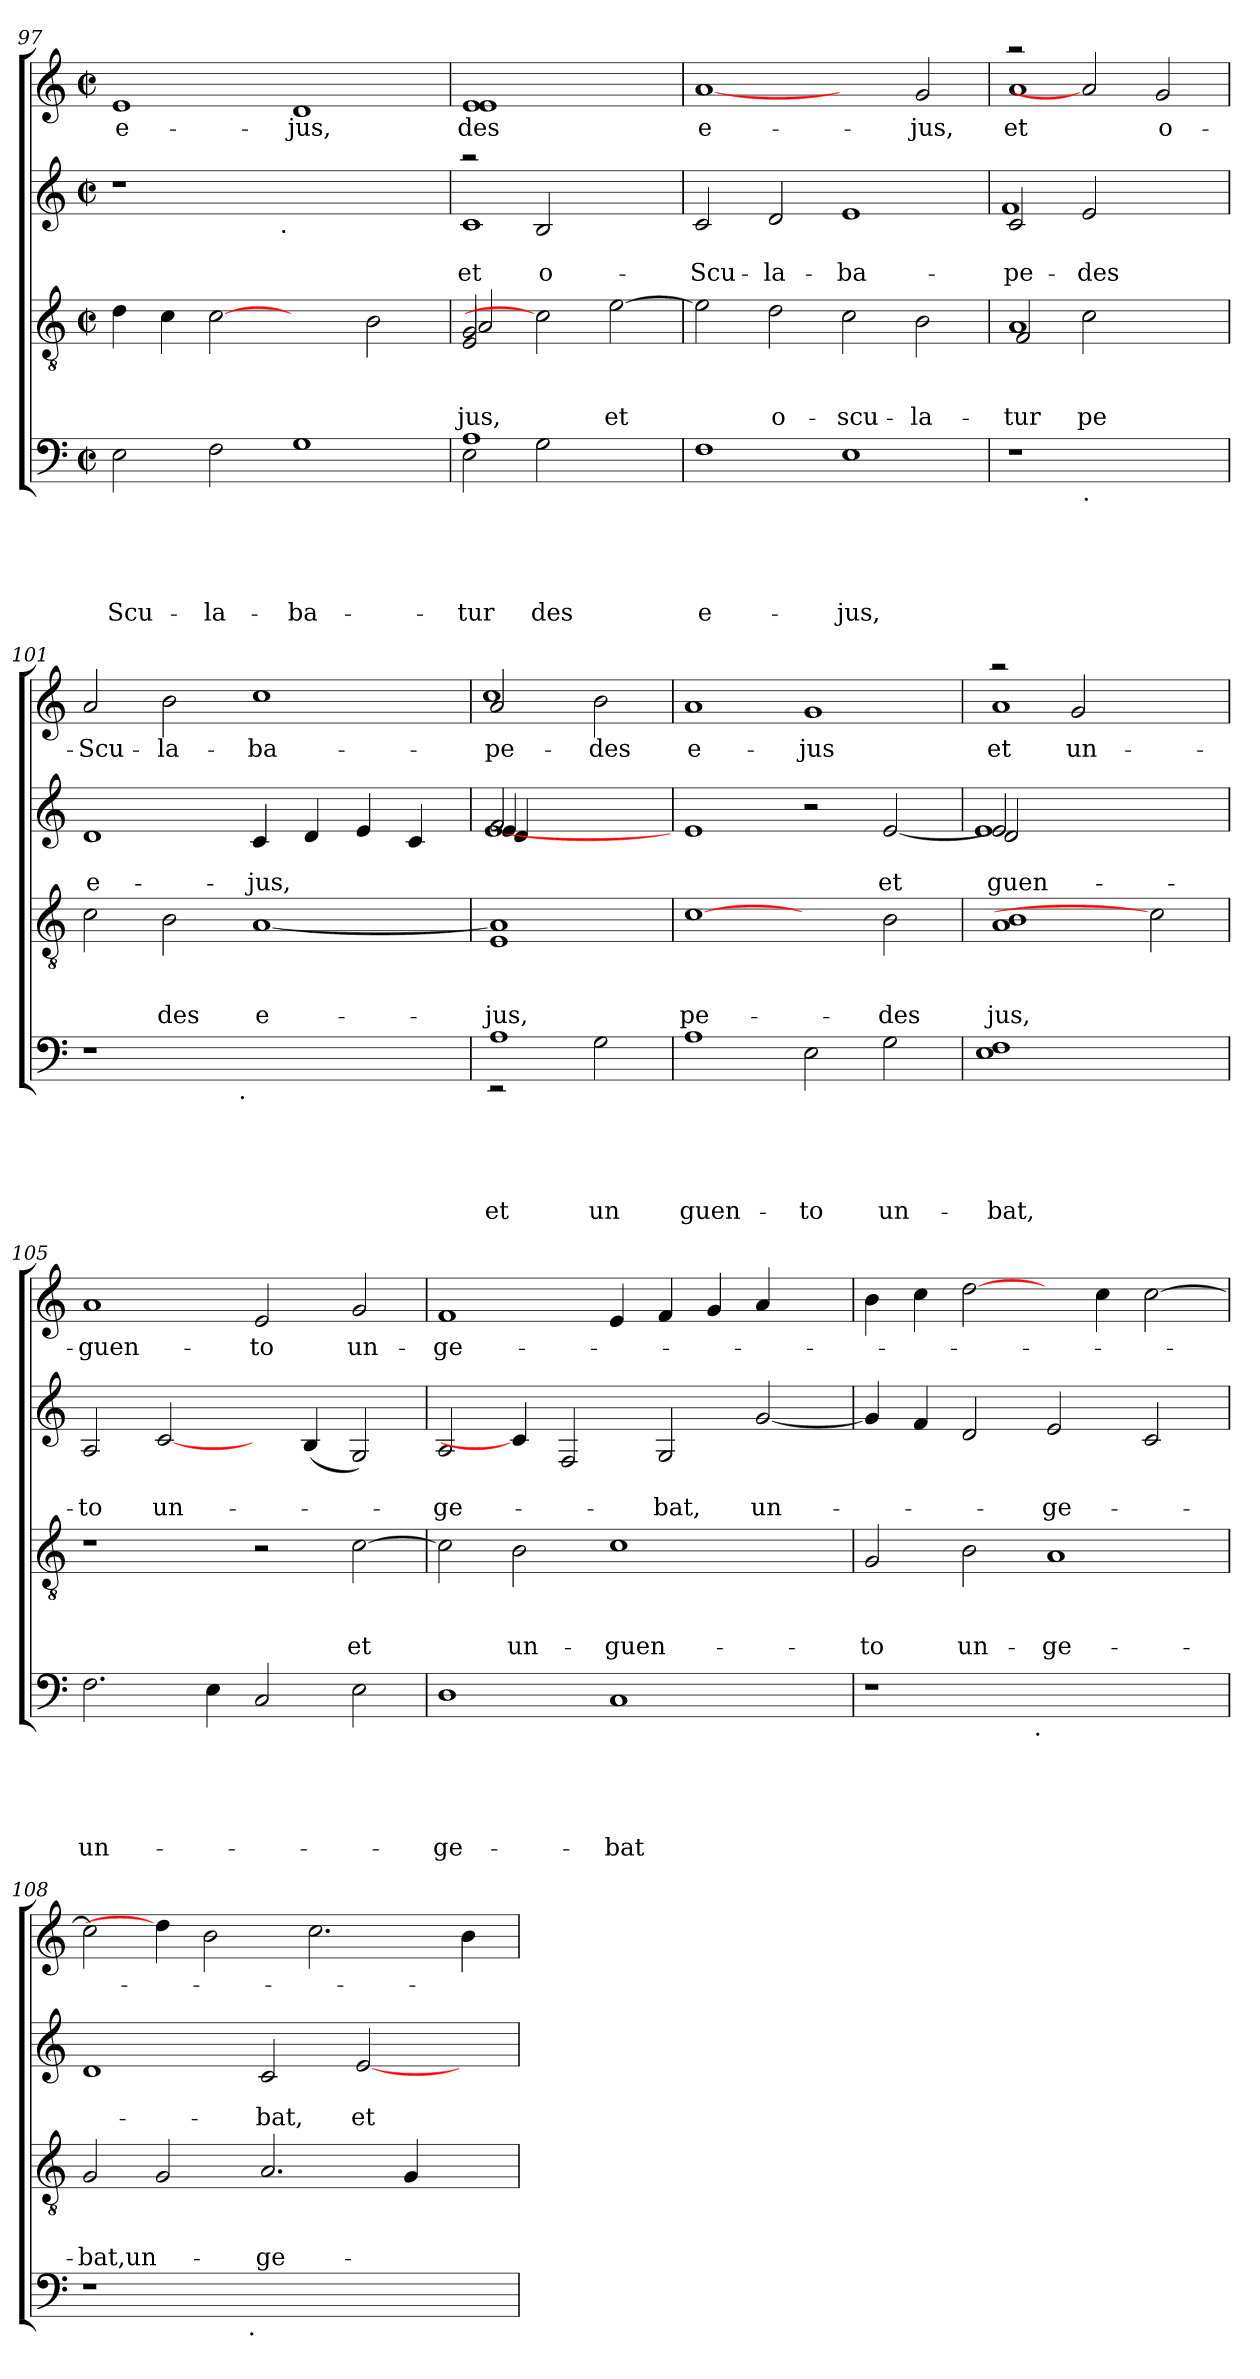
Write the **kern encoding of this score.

**kern	**text	**text	**text	**text	**text	**kern	**text	**text	**text	**kern	**text	**text	**kern	**text
*part4	*part4	*part4	*part4	*part4	*part4	*part3	*part3	*part3	*part3	*part2	*part2	*part2	*part1	*part1
*staff4	*staff4	*staff4	*staff4	*staff4	*staff4	*staff3	*staff3	*staff3	*staff3	*staff2	*staff2	*staff2	*staff1	*staff1
*clefF4	*	*	*	*	*	*clefGv2	*	*	*	*clefG2	*	*	*clefG2	*
*k[]	*	*	*	*	*	*k[]	*	*	*	*k[]	*	*	*k[]	*
*C:	*	*	*	*	*	*C:	*	*	*	*C:	*	*	*C:	*
*M2/2	*	*	*	*	*	*M2/2	*	*	*	*M2/2	*	*	*M2/2	*
*met(c|)	*	*	*	*	*	*met(c|)	*	*	*	*met(c|)	*	*	*met(c|)	*
=97	=97	=97	=97	=97	=97	=97	=97	=97	=97	=97	=97	=97	=97	=97
!	!	!	!	!	!LO:LY:b	!	!	!	!	!	!	!	!	!LO:LY:b
*	*	*	*	*	*	*	*	*	*	*^	*	*	*	*
2E\	.	.	.	.	-Scu-	4d\	.	.	.	1r	2ryy	.	.	1e	-e-
.	.	.	.	.	.	4c\	.	.	.	.	.	.	.	.	.
!	!	!	!	!	!LO:LY:b	!	!	!	!	!	!	!	!	!	!
2F\	.	.	.	.	-la-	[2c	.	.	.	.	4...ryy	.	.	.	.
!	!	!	!	!	!	!	!	!	!	!	!LO:TX:b:t=.	!	!	!	!
.	.	.	.	.	.	.	.	.	.	.	1ryy	.	.	.	.
!	!	!	!	!	!LO:LY:b:rj	!	!	!	!	!	!	!	!	!	!LO:LY:b
1G	.	.	.	.	-ba-	2ryy	.	.	.	1ryy	.	.	.	1d	-jus,
.	.	.	.	.	.	2B\	.	.	.	.	.	.	.	.	.
.	.	.	.	.	.	.	.	.	.	.	32ryy	.	.	.	.
=98	=98	=98	=98	=98	=98	=98	=98	=98	=98	=98	=98	=98	=98	=98	=98
!	!	!	!	!	!LO:LY:b	!	!	!	!	!	!	!	!	!	!
*^	*	*	*	*	*	*	*	*	*	*	*	*	*	*	*
!	!	!	!	!	!	!LO:LY:b	!	!	!	!LO:LY:b	!	!	!	!LO:LY:b	!	!LO:LY:b
*	*	*	*	*	*	*	*^	*	*	*	*	*	*	*	*	*
*	*	*	*	*	*	*	*	*^	*	*	*	*	*	*	*	*	*
1A	2E\	.	.	.	.	-tur	2G/	2A/	2E/	.	.	jus,	2raa	1c	.	-et	1e 1e	-des
!	!	!	!	!	!	!LO:LY:b	!	!	!	!	!	!	!	!	!	!LO:LY:b	!	!
.	2G\	.	.	.	.	des	2c]	1ryy	1ryy	.	.	.	2B/	.	.	o-	.	.
!	!	!	!	!	!	!	!	!	!	!	!	!LO:LY:b	!	!	!	!	!	!
2ryy	2ryy	.	.	.	.	.	[>2e\	.	.	.	.	-et	2ryy	2ryy	.	.	2ryy	.
*	*	*	*	*	*	*	*v	*v	*v	*	*	*	*	*	*	*	*	*
=99	=99	=99	=99	=99	=99	=99	=99	=99	=99	=99	=99	=99	=99	=99	=99	=99
!	!	!	!	!	!	!LO:LY:b	!	!	!	!	!	!	!	!LO:LY:b	!	!LO:LY:b
*v	*v	*	*	*	*	*	*	*	*	*	*v	*v	*	*	*	*
1F	.	.	.	.	e-	2e\]	.	.	.	2c/	.	Scu-	[1a	e-
!	!	!	!	!	!	!	!	!	!LO:LY:b	!	!	!LO:LY:b	!	!
.	.	.	.	.	.	2d\	.	.	o-	2d/	.	-la-	.	.
!	!	!	!	!	!LO:LY:b	!	!	!	!LO:LY:b	!	!	!LO:LY:b:rj	!	!
1E	.	.	.	.	-jus,	2c\	.	.	-scu-	1e	.	-ba-	2ryy	.
!	!	!	!	!	!	!	!	!	!LO:LY:b:rj	!	!	!	!	!LO:LY:b
.	.	.	.	.	.	2B\	.	.	-la-	.	.	.	2g/	-jus,
=100	=100	=100	=100	=100	=100	=100	=100	=100	=100	=100	=100	=100	=100	=100
!	!	!	!	!	!	!	!	!	!LO:LY:b	!	!	!	!	!
*	*	*	*	*	*	*^	*	*	*	*	*	*	*	*
!	!	!	!	!	!	!	!	!	!	!LO:LY:b	!	!	!LO:LY:b	!	!
*	*	*	*	*	*	*	*	*	*	*	*^	*	*	*	*
!	!	!	!	!	!	!	!	!	!	!	!	!	!	!LO:LY:b	!	!LO:LY:b
*^	*	*	*	*	*	*	*	*	*	*	*	*	*	*	*^	*
1r	2ryy	.	.	.	.	.	1A	2F/	.	.	-tur	2c/	1f	.	pe-	2raa	1a	-et
!	!LO:TX:b:t=.	!	!	!	!	!	!	!	!	!	!	!	!	!	!	!	!	!
!	!	!	!	!	!	!	!	!	!	!	!LO:LY:b	!	!	!	!LO:LY:b	!	!	!
.	1ryy	.	.	.	.	.	.	2c\	.	.	pe-	2e/	.	.	des	2a]	.	.
!	!	!	!	!	!	!	!	!	!	!	!	!	!	!	!	!	!	!LO:LY:b
2ryy	.	.	.	.	.	.	2ryy	2ryy	.	.	.	2ryy	2ryy	.	.	2g/	2ryy	o-
=101	=101	=101	=101	=101	=101	=101	=101	=101	=101	=101	=101	=101	=101	=101	=101	=101	=101	=101
!	!	!	!	!	!	!	!	!	!	!	!	!	!	!	!LO:LY:b	!	!	!LO:LY:b
*	*	*	*	*	*	*	*v	*v	*	*	*	*	*	*	*	*v	*v	*
*	*	*	*	*	*	*	*	*	*	*	*v	*v	*	*	*	*
1r	2ryy	.	.	.	.	.	2c\	.	.	.	1d	.	-e-	2a/	Scu-
!	!	!	!	!	!	!	!	!	!	!LO:LY:b	!	!	!	!	!LO:LY:b
.	4...ryy	.	.	.	.	.	2B\	.	.	-des	.	.	.	2b\	-la-
!	!LO:TX:b:t=.	!	!	!	!	!	!	!	!	!	!	!	!	!	!
.	1ryy	.	.	.	.	.	.	.	.	.	.	.	.	.	.
!	!	!	!	!	!	!	!	!	!	!LO:LY:b:rj	!	!	!LO:LY:b	!	!LO:LY:b:rj
1ryy	.	.	.	.	.	.	[>1A	.	.	e-	4c/	.	-jus,	1cc	-ba-
.	.	.	.	.	.	.	.	.	.	.	4d/	.	.	.	.
.	.	.	.	.	.	.	.	.	.	.	4e/	.	.	.	.
.	.	.	.	.	.	.	.	.	.	.	4c/	.	.	.	.
.	32ryy	.	.	.	.	.	.	.	.	.	.	.	.	.	.
!!LO:PB:g=z
=102	=102	=102	=102	=102	=102	=102	=102	=102	=102	=102	=102	=102	=102	=102	=102
!	!	!	!	!	!	!LO:LY:b	!	!	!	!LO:LY:b	!	!	!	!	!LO:LY:b
*	*	*	*	*	*	*	*	*	*	*	*^	*	*	*^	*
*	*	*	*	*	*	*	*	*	*	*	*	*^	*	*	*	*	*
*	*	*	*	*	*	*	*	*	*	*	*	*	*^	*	*	*	*	*
!	!	!	!	!	!	!	!	!	!	!	!	!	!	!	!	!	!	!	!LO:LY:b
1A	2rEE	.	.	.	.	et	1E 1A]	.	.	-jus,	2f/	4e/	4d/	[<1e	.	.	2a/	1cc	pe-
.	.	.	.	.	.	.	.	.	.	.	.	2.ryy	2.ryy	.	.	.	.	.	.
!	!	!	!	!	!	!LO:LY:b	!	!	!	!	!	!	!	!	!	!	!	!	!LO:LY:b
.	2G\	.	.	.	.	un-	.	.	.	.	2ryy	.	.	.	.	.	2b\	.	des
*	*	*	*	*	*	*	*	*	*	*	*v	*v	*v	*v	*	*	*	*	*
*	*	*	*	*	*	*	*	*	*	*	*	*	*	*v	*v	*
=103	=103	=103	=103	=103	=103	=103	=103	=103	=103	=103	=103	=103	=103	=103	=103
!	!	!	!	!	!	!LO:LY:b	!	!	!	!LO:LY:b	!	!	!	!	!LO:LY:b
*v	*v	*	*	*	*	*	*	*	*	*	*	*	*	*	*
1A	.	.	.	.	-guen-	[1c	.	.	pe-	1e	.	.	1a	-e-
!	!	!	!	!	!LO:LY:b	!	!	!	!	!	!	!	!	!LO:LY:b
2E\	.	.	.	.	-to	2ryy	.	.	.	2r	.	.	1g	-jus
!	!	!	!	!	!LO:LY:b	!	!	!	!LO:LY:b	!	!	!LO:LY:b	!	!
2G\	.	.	.	.	un-	2B\	.	.	-des	[<2e/	.	et	.	.
=104	=104	=104	=104	=104	=104	=104	=104	=104	=104	=104	=104	=104	=104	=104
!	!	!	!	!	!LO:LY:b	!	!	!	!LO:LY:b	!	!	!LO:LY:b	!	!
*	*	*	*	*	*	*	*	*	*	*^	*	*	*	*
*	*	*	*	*	*	*	*	*	*	*	*^	*	*	*	*
!	!	!	!	!	!	!	!	!	!	!	!	!	!	!LO:LY:b	!	!LO:LY:b
*	*	*	*	*	*	*	*	*	*	*	*	*	*	*	*^	*
1E 1F	.	.	.	.	-bat,	1A 1B	.	.	-jus,	2e/]	2d/	1e	.	-guen-	2raa	1a	-et
!	!	!	!	!	!	!	!	!	!	!	!	!	!	!	!	!	!LO:LY:b
.	.	.	.	.	.	.	.	.	.	2ryy	2ryy	.	.	.	2g/	.	un-
2ryy	.	.	.	.	.	2c]	.	.	.	2ryy	2ryy	2ryy	.	.	2ryy	2ryy	.
=105	=105	=105	=105	=105	=105	=105	=105	=105	=105	=105	=105	=105	=105	=105	=105	=105	=105
!	!	!	!	!	!LO:LY:b	!	!	!	!	!	!	!	!	!LO:LY:b	!	!	!LO:LY:b
*	*	*	*	*	*	*	*	*	*	*v	*v	*v	*	*	*	*	*
*	*	*	*	*	*	*	*	*	*	*	*	*	*v	*v	*
2.F\	.	.	.	.	un-	1r	.	.	.	2A/	.	-to	1a	guen-
!	!	!	!	!	!	!	!	!	!	!	!	!LO:LY:b	!	!
.	.	.	.	.	.	.	.	.	.	[2c/	.	un-	.	.
4E\	.	.	.	.	.	.	.	.	.	.	.	.	.	.
!	!	!	!	!	!	!	!	!	!	!	!	!	!	!LO:LY:b
2C/	.	.	.	.	.	2r	.	.	.	4ryy	.	.	2e/	-to
.	.	.	.	.	.	.	.	.	.	(4B/	.	.	.	.
!	!	!	!	!	!	!	!	!	!LO:LY:b	!	!	!	!	!LO:LY:b
2E\	.	.	.	.	.	[>2c\	.	.	et	2G/)	.	.	2g/	un-
=106	=106	=106	=106	=106	=106	=106	=106	=106	=106	=106	=106	=106	=106	=106
!	!	!	!	!	!LO:LY:b	!	!	!	!	!	!	!LO:LY:b	!	!LO:LY:b
1D	.	.	.	.	-ge-	2c\]	.	.	.	2A/	.	-ge-	1f	-ge-
!	!	!	!	!	!	!	!	!	!LO:LY:b	!	!	!	!	!
.	.	.	.	.	.	2B\	.	.	un-	4c/]	.	.	.	.
.	.	.	.	.	.	.	.	.	.	2F/	.	.	.	.
!	!	!	!	!	!LO:LY:b	!	!	!	!LO:LY:b	!	!	!	!	!
1C	.	.	.	.	-bat	1c	.	.	-guen-	.	.	.	4e/	.
!	!	!	!	!	!	!	!	!	!	!	!	!LO:LY:b	!	!
.	.	.	.	.	.	.	.	.	.	2G/	.	-bat,	4f/	.
.	.	.	.	.	.	.	.	.	.	.	.	.	4g/	.
!	!	!	!	!	!	!	!	!	!	!	!	!LO:LY:b	!	!
.	.	.	.	.	.	.	.	.	.	[<2g/	.	un-	4a/	.
4ryy	.	.	.	.	.	4ryy	.	.	.	.	.	.	4ryy	.
=107	=107	=107	=107	=107	=107	=107	=107	=107	=107	=107	=107	=107	=107	=107
!	!	!	!	!	!	!	!	!	!LO:LY:b	!	!	!	!	!
*^	*	*	*	*	*	*	*	*	*	*	*	*	*	*
1r	2ryy	.	.	.	.	.	2G/	.	.	-to	4g/]	.	.	4b\	.
.	.	.	.	.	.	.	.	.	.	.	4f/	.	.	4cc\	.
!	!	!	!	!	!	!	!	!	!	!LO:LY:b	!	!	!	!	!
.	4...ryy	.	.	.	.	.	2B\	.	.	un-	2d/	.	.	[2dd\	.
!	!LO:TX:b:t=.	!	!	!	!	!	!	!	!	!	!	!	!	!	!
.	1ryy	.	.	.	.	.	.	.	.	.	.	.	.	.	.
!	!	!	!	!	!	!	!	!	!	!LO:LY:b:rj	!	!	!LO:LY:b	!	!
1ryy	.	.	.	.	.	.	1A	.	.	-ge-	2e/	.	-ge-	4ryy	.
.	.	.	.	.	.	.	.	.	.	.	.	.	.	4cc\	.
.	.	.	.	.	.	.	.	.	.	.	2c/	.	.	[>2cc\	.
.	32ryy	.	.	.	.	.	.	.	.	.	.	.	.	.	.
=108	=108	=108	=108	=108	=108	=108	=108	=108	=108	=108	=108	=108	=108	=108	=108
!	!	!	!	!	!	!	!	!	!	!LO:LY:b	!	!	!	!	!
1r	2ryy	.	.	.	.	.	2G/	.	.	-bat,un-	1d	.	.	2cc\]	.
.	4...ryy	.	.	.	.	.	2G/	.	.	.	.	.	.	4dd\]	.
.	.	.	.	.	.	.	.	.	.	.	.	.	.	2b\	.
!	!LO:TX:b:t=.	!	!	!	!	!	!	!	!	!	!	!	!	!	!
.	1ryy	.	.	.	.	.	.	.	.	.	.	.	.	.	.
!	!	!	!	!	!	!	!	!	!	!LO:LY:b	!	!	!LO:LY:b	!	!
1ryy	.	.	.	.	.	.	2.A/	.	.	-ge-	2c/	.	-bat,	.	.
.	.	.	.	.	.	.	.	.	.	.	.	.	.	2.cc\	.
!	!	!	!	!	!	!	!	!	!	!	!	!	!LO:LY:b	!	!
.	.	.	.	.	.	.	.	.	.	.	[<2e/	.	et	.	.
.	.	.	.	.	.	.	4G/	.	.	.	.	.	.	.	.
.	4ryy	.	.	.	.	.	.	.	.	.	.	.	.	.	.
4ryy	.	.	.	.	.	.	4ryy	.	.	.	4ryy	.	.	4b\	.
.	32ryy	.	.	.	.	.	.	.	.	.	.	.	.	.	.
*v	*v	*	*	*	*	*	*	*	*	*	*	*	*	*	*
=	=	=	=	=	=	=	=	=	=	=	=	=	=	=
*-	*-	*-	*-	*-	*-	*-	*-	*-	*-	*-	*-	*-	*-	*-
